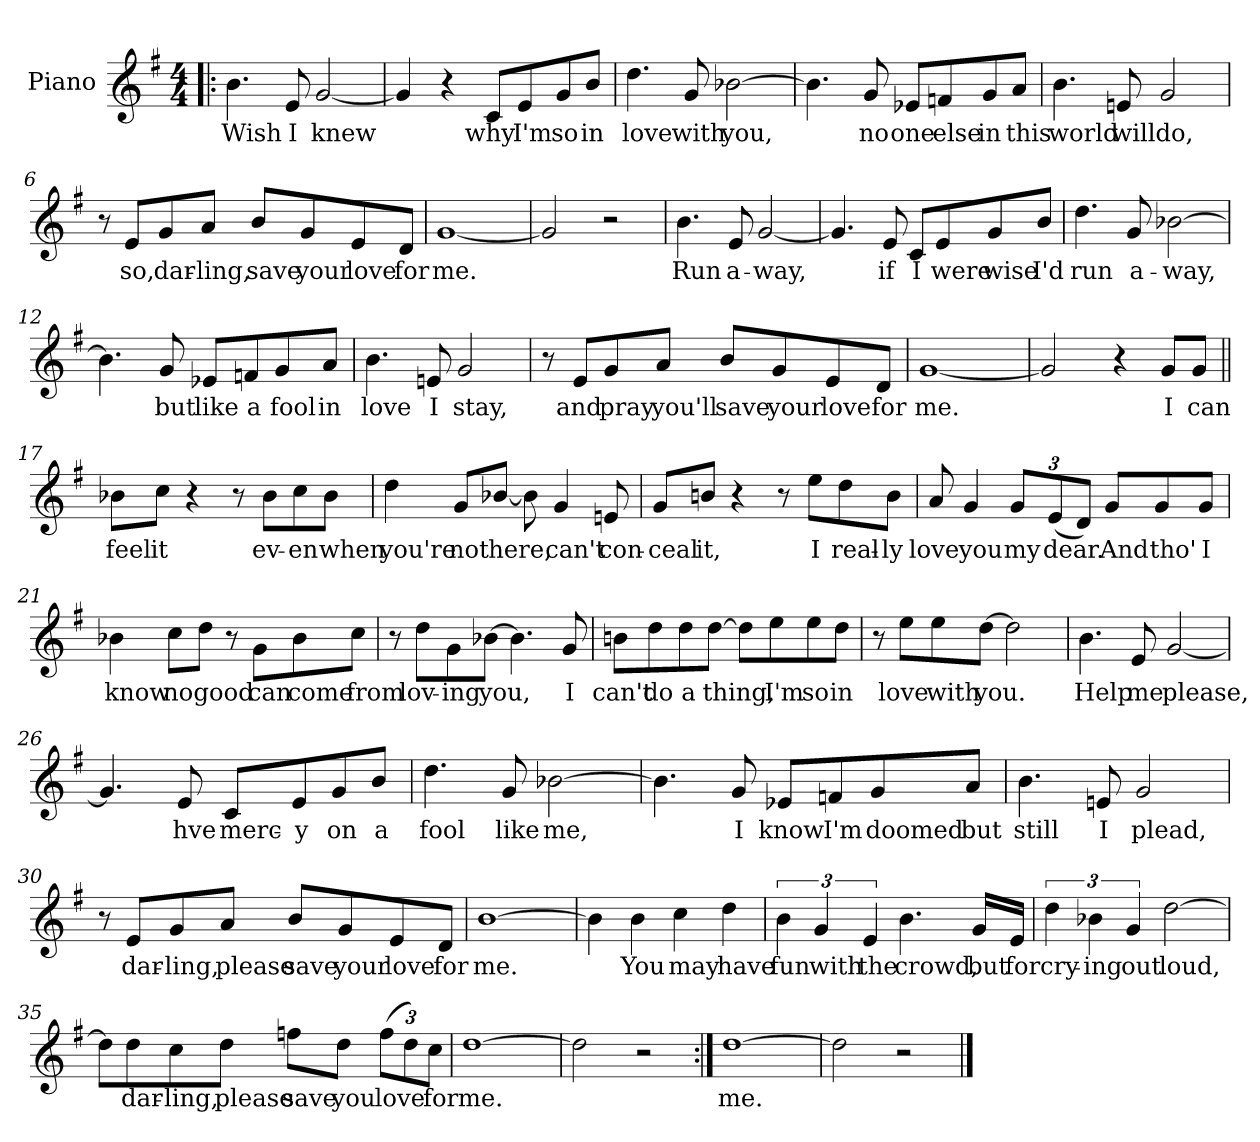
**kern	**text
*part1	*part1
*staff1	*staff1
*I"Piano	*
*I'Pno.	*
*clefG2	*
*k[f#]	*
*G:	*
*M4/4	*
=1!|:	=1!|:
4.b\	Wish
8e/	I
[2g/	knew
=2	=2
4g/]	.
4r	.
8c/L	why
8e/	I'm
8g/	so
8b/J	in
=3	=3
4.dd\	love
8g/	with
[2b-X\	you,
=4	=4
4.b-\]	.
8g/	no
8e-X/L	one
8fn/	else
8g/	in
8a/J	this
!!LO:LB:g=z
=5	=5
4.b\	world
8en/	will
2g/	do,
=6	=6
8r	.
8e/L	so,
8g/	dar-
8a/J	-ling,
8b/L	save
8g/	your
8e/	love
8d/J	for
=7	=7
[1g	me.
=8	=8
2g/]	.
2r	.
=9	=9
4.b\	Run
8e/	a-
[2g/	-way,
!!LO:LB:g=z
=10	=10
4.g/]	.
8e/	if
8c/L	I
8e/	were
8g/	wise
8b/J	I'd
=11	=11
4.dd\	run
8g/	a-
[2b-X\	-way,
=12	=12
4.b-\]	.
8g/	but
8e-X/L	like
8fn/	a
8g/	fool
8a/J	in
=13	=13
4.b\	love
8en/	I
2g/	stay,
!!LO:LB:g=z
=14	=14
8r	.
8e/L	and
8g/	pray
8a/J	you'll
8b/L	save
8g/	your
8e/	love
8d/J	for
=15	=15
[1g	me.
=16	=16
2g/]	.
4r	.
8g/L	I
8g/J	can
=17||	=17||
8b-X\L	feel
8cc\J	it
4r	.
8r	.
8b-\L	ev-
8cc\	-en
8b-\J	when
!!LO:LB:g=z
=18	=18
4dd\	you're
8g/L	not
[8b-X/J	here,
8b-\]	.
4g/	can't
8en/	con-
=19	=19
8g/L	-ceal
8bn/J	it,
4r	.
8r	.
8ee\L	I
8dd\	real-
8b\J	-ly
=20	=20
8a/	love
4g/	you
*Xbrackettup	*
12g/L	my
(12e/	dear.
12d/J)	.
8g/L	And
8g/	tho'
8g/J	I
!!LO:LB:g=z
=21	=21
4b-X\	know
8cc\L	no
8dd\J	good
8r	.
8g\L	can
8b-\	come
8cc\J	from
=22	=22
8r	.
8dd\L	lov-
8g\	-ing
[8b-X\J	you,
4.b-\]	.
8g/	I
=23	=23
8bn\L	can't
8dd\	do
8dd\	a
[8dd\J	thing,
8dd\L]	.
8ee\	I'm
8ee\	so
8dd\J	in
!!LO:LB:g=z
=24	=24
8r	.
8ee\L	love
8ee\	with
[8dd\J	you.
2dd\]	.
=25	=25
4.b\	Help
8e/	me
[2g/	please,
=26	=26
4.g/]	.
8e/	hve
8c/L	merc-
8e/	-y
8g/	on
8b/J	a
=27	=27
4.dd\	fool
8g/	like
[2b-X\	me,
!!LO:LB:g=z
=28	=28
4.b-\]	.
8g/	I
8e-X/L	know
8fn/	I'm
8g/	doomed
8a/J	but
=29	=29
4.b\	still
8en/	I
2g/	plead,
=30	=30
8r	.
8e/L	dar-
8g/	-ling,
8a/J	please
8b/L	save
8g/	your
8e/	love
8d/J	for
=31	=31
[1b	me.
!!LO:PB:g=z
=32	=32
4b\]	.
4b\	You
4cc\	may
4dd\	have
=33	=33
*brackettup	*
6b\	fun
6g/	with
6e/	the
4.b\	crowd,
16g/LL	but
16e/JJ	for
=34	=34
6dd\	cry-
6b-X\	-ing
6g/	out
[2dd\	loud,
!!LO:LB:g=z
=35	=35
8dd\L]	.
8dd\	dar-
8cc\	-ling,
8dd\J	please
8ffn\L	save
8dd\J	you
*Xbrackettup	*
(12ff\L	love
12dd\)	.
12cc\J	for
=36	=36
[1dd	me.
=37	=37
2dd\]	.
2r	.
=38:|!	=38:|!
[1dd	me.
=39	=39
2dd\]	.
2r	.
==	==
*-	*-
